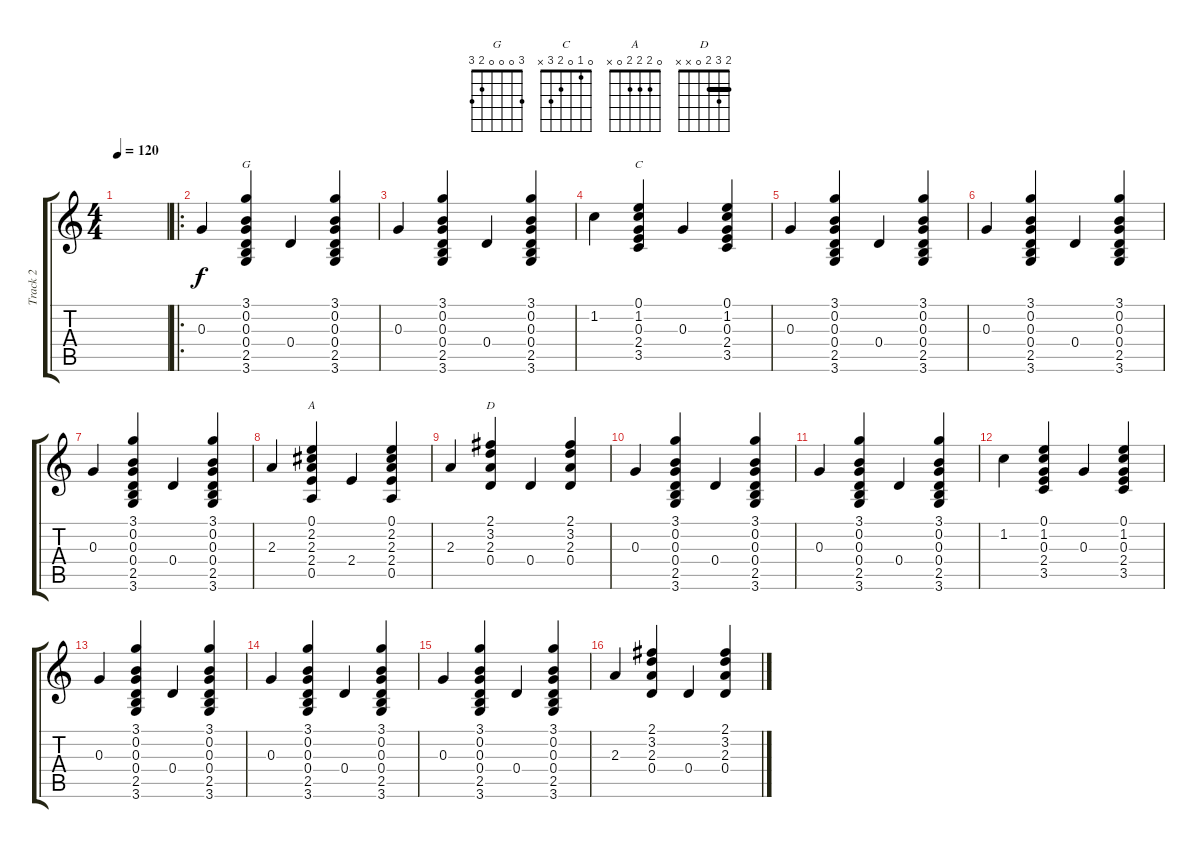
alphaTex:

\track ("Track 2" "Track 2") {instrument acousticguitarnylon}
\staff {score tabs}
\tuning (E4 B3 G3 D3 A2 E2) {hide}
\chord ("G" 3 0 0 0 2 3)
\chord ("C" 0 1 0 2 3 x)
\chord ("A" 0 2 2 2 0 x)
\chord ("D" 2 3 2 0 x x) {barre 2}
\ts (4 4)
\tempo 120
\clef g2
\ks c
|
\ro
0.3.4 (3.1 0.2 0.3 0.4 2.5 3.6).4{ch "G"} 0.4.4 (3.1 0.2 0.3 0.4 2.5 3.6).4 |
0.3.4 (3.1 0.2 0.3 0.4 2.5 3.6).4 0.4.4 (3.1 0.2 0.3 0.4 2.5 3.6).4 |
1.2.4 (0.1 1.2 0.3 2.4 3.5).4{ch "C"} 0.3.4 (0.1 1.2 0.3 2.4 3.5).4 |
0.3.4 (3.1 0.2 0.3 0.4 2.5 3.6).4 0.4.4 (3.1 0.2 0.3 0.4 2.5 3.6).4 |
0.3.4 (3.1 0.2 0.3 0.4 2.5 3.6).4 0.4.4 (3.1 0.2 0.3 0.4 2.5 3.6).4 |
0.3.4 (3.1 0.2 0.3 0.4 2.5 3.6).4 0.4.4 (3.1 0.2 0.3 0.4 2.5 3.6).4 |
2.3.4 (0.1 2.2 2.3 2.4 0.5).4{ch "A"} 2.4.4 (0.1 2.2 2.3 2.4 0.5).4 |
2.3.4 (2.1 3.2 2.3 0.4).4{ch "D"} 0.4.4 (2.1 3.2 2.3 0.4).4 |
0.3.4 (3.1 0.2 0.3 0.4 2.5 3.6).4 0.4.4 (3.1 0.2 0.3 0.4 2.5 3.6).4 |
0.3.4 (3.1 0.2 0.3 0.4 2.5 3.6).4 0.4.4 (3.1 0.2 0.3 0.4 2.5 3.6).4 |
1.2.4 (0.1 1.2 0.3 2.4 3.5).4 0.3.4 (0.1 1.2 0.3 2.4 3.5).4 |
0.3.4 (3.1 0.2 0.3 0.4 2.5 3.6).4 0.4.4 (3.1 0.2 0.3 0.4 2.5 3.6).4 |
0.3.4 (3.1 0.2 0.3 0.4 2.5 3.6).4 0.4.4 (3.1 0.2 0.3 0.4 2.5 3.6).4 |
0.3.4 (3.1 0.2 0.3 0.4 2.5 3.6).4 0.4.4 (3.1 0.2 0.3 0.4 2.5 3.6).4 |
2.3.4 (2.1 3.2 2.3 0.4).4 0.4.4 (2.1 3.2 2.3 0.4).4
